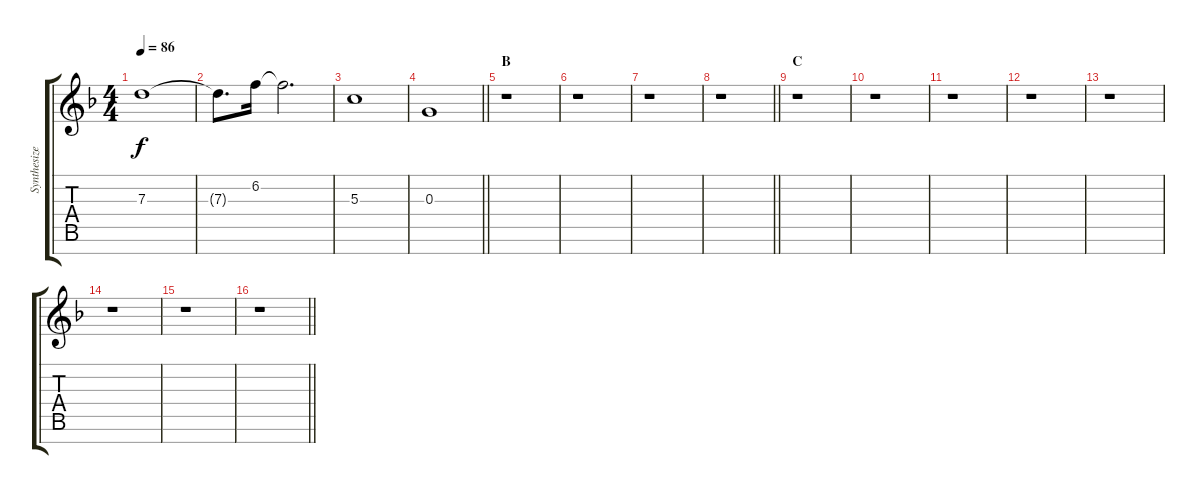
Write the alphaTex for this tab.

\track ("Synthesizer" "Synthesize") {instrument pad2warm}
\staff {score tabs}
\tuning (E5 B4 G4 D4 A3 E3 B2) {hide}
\ts (4 4)
\tempo 86
\clef g2
\ks f
7.3.1{dy f} |
7.3{t}.8{d} 6.2.16 6.2{t}.2{d} |
5.3.1 |
\barLineRight lightlight
0.3.1 |
\section ("" "B")
r.1 |
r.1 |
r.1 |
\barLineRight lightlight
r.1 |
\section ("" "C")
r.1 |
r.1 |
r.1 |
r.1 |
r.1 |
r.1 |
r.1 |
\barLineRight lightlight
r.1
